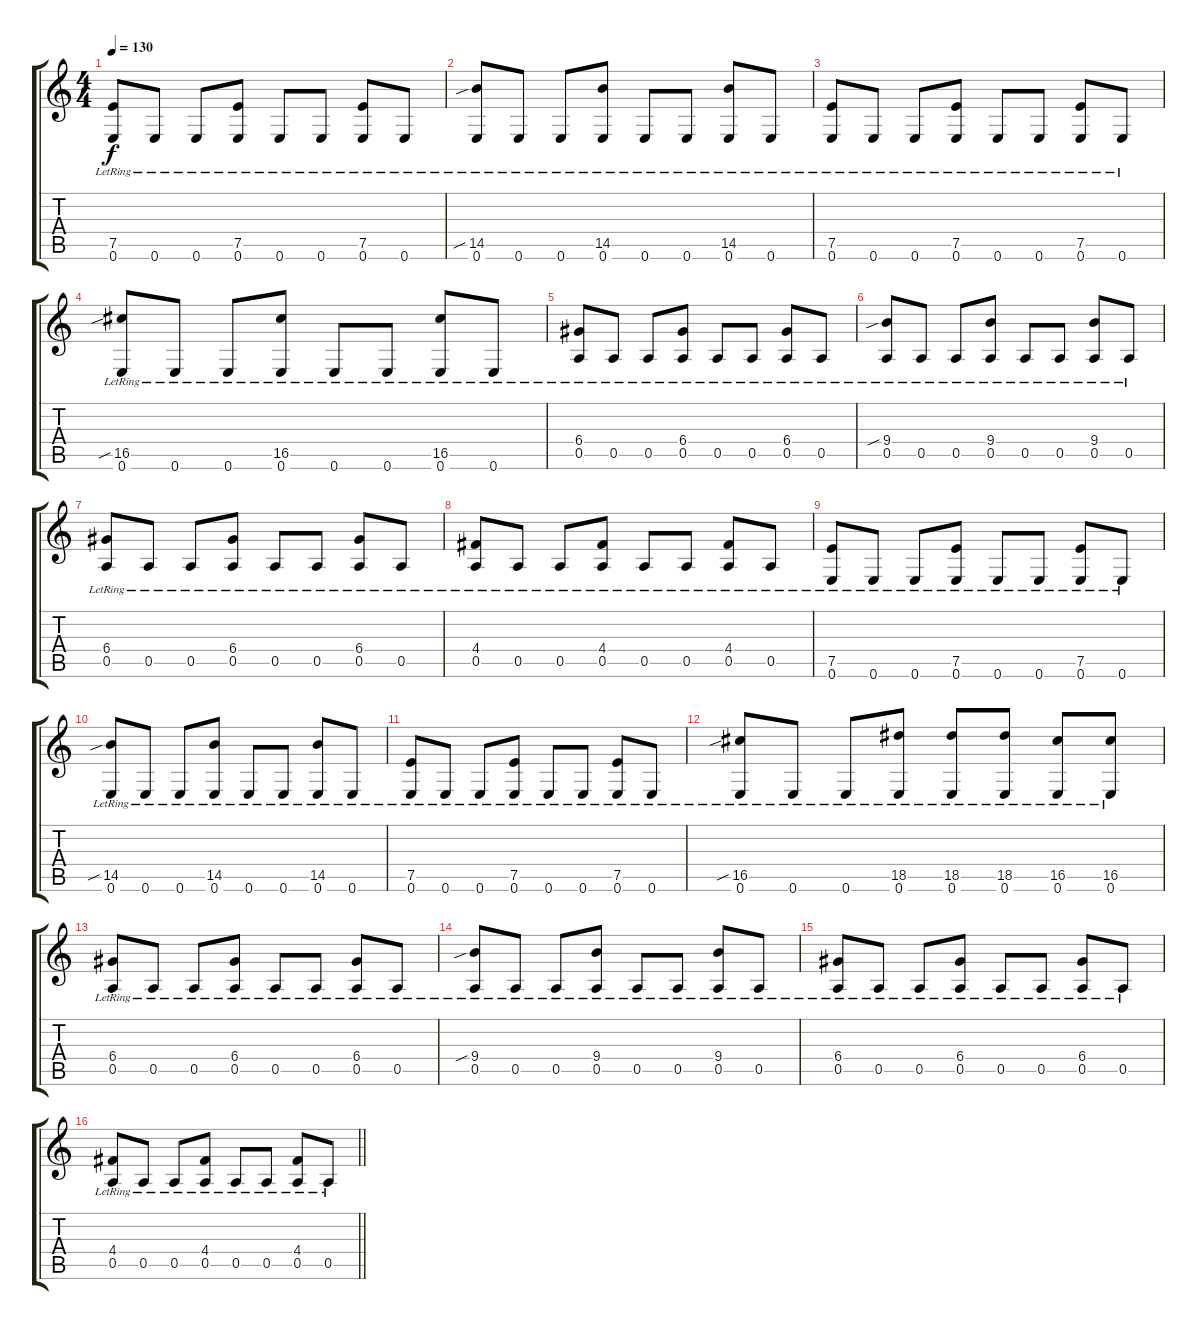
\track "" {instrument overdrivenguitar}
\staff {score tabs}
\tuning (E4 B3 G3 D3 A2 E2) {hide}
\ts (4 4)
\tempo 130
\clef g2
\ks c
(7.5{lr} 0.6{lr}).8{dy f instrument overdrivenguitar} 0.6{lr}.8 0.6{lr}.8 (7.5{lr} 0.6{lr}).8 0.6{lr}.8 0.6{lr}.8 (7.5{lr} 0.6{lr}).8 0.6{lr}.8 |
(14.5{sib lr} 0.6{lr}).8 0.6{lr}.8 0.6{lr}.8 (14.5{lr} 0.6{lr}).8 0.6{lr}.8 0.6{lr}.8 (14.5{lr} 0.6{lr}).8 0.6{lr}.8 |
(7.5{lr} 0.6{lr}).8 0.6{lr}.8 0.6{lr}.8 (7.5{lr} 0.6{lr}).8 0.6{lr}.8 0.6{lr}.8 (7.5{lr} 0.6{lr}).8 0.6{lr}.8 |
(16.5{sib lr} 0.6{lr}).8 0.6{lr}.8 0.6{lr}.8 (16.5{lr} 0.6{lr}).8 0.6{lr}.8 0.6{lr}.8 (16.5{lr} 0.6{lr}).8 0.6{lr}.8 |
(6.4{lr} 0.5{lr}).8 0.5{lr}.8 0.5{lr}.8 (6.4{lr} 0.5{lr}).8 0.5{lr}.8 0.5{lr}.8 (6.4{lr} 0.5{lr}).8 0.5{lr}.8 |
(9.4{sib lr} 0.5{lr}).8 0.5{lr}.8 0.5{lr}.8 (9.4{lr} 0.5{lr}).8 0.5{lr}.8 0.5{lr}.8 (9.4{lr} 0.5{lr}).8 0.5{lr}.8 |
(6.4{lr} 0.5{lr}).8 0.5{lr}.8 0.5{lr}.8 (6.4{lr} 0.5{lr}).8 0.5{lr}.8 0.5{lr}.8 (6.4{lr} 0.5{lr}).8 0.5{lr}.8 |
(4.4{lr} 0.5{lr}).8 0.5{lr}.8 0.5{lr}.8 (4.4{lr} 0.5{lr}).8 0.5{lr}.8 0.5{lr}.8 (4.4{lr} 0.5{lr}).8 0.5{lr}.8 |
(7.5{lr} 0.6{lr}).8 0.6{lr}.8 0.6{lr}.8 (7.5{lr} 0.6{lr}).8 0.6{lr}.8 0.6{lr}.8 (7.5{lr} 0.6{lr}).8 0.6{lr}.8 |
(14.5{sib lr} 0.6{lr}).8 0.6{lr}.8 0.6{lr}.8 (14.5{lr} 0.6{lr}).8 0.6{lr}.8 0.6{lr}.8 (14.5{lr} 0.6{lr}).8 0.6{lr}.8 |
(7.5{lr} 0.6{lr}).8 0.6{lr}.8 0.6{lr}.8 (7.5{lr} 0.6{lr}).8 0.6{lr}.8 0.6{lr}.8 (7.5{lr} 0.6{lr}).8 0.6{lr}.8 |
(16.5{sib lr} 0.6{lr}).8 0.6{lr}.8 0.6{lr}.8 (18.5{lr} 0.6{lr}).8 (18.5 0.6{lr}).8 (18.5 0.6{lr}).8 (16.5{lr} 0.6{lr}).8 (16.5 0.6{lr}).8 |
(6.4{lr} 0.5{lr}).8 0.5{lr}.8 0.5{lr}.8 (6.4{lr} 0.5{lr}).8 0.5{lr}.8 0.5{lr}.8 (6.4{lr} 0.5{lr}).8 0.5{lr}.8 |
(9.4{sib lr} 0.5{lr}).8 0.5{lr}.8 0.5{lr}.8 (9.4{lr} 0.5{lr}).8 0.5{lr}.8 0.5{lr}.8 (9.4{lr} 0.5{lr}).8 0.5{lr}.8 |
(6.4{lr} 0.5{lr}).8 0.5{lr}.8 0.5{lr}.8 (6.4{lr} 0.5{lr}).8 0.5{lr}.8 0.5{lr}.8 (6.4{lr} 0.5{lr}).8 0.5{lr}.8 |
\barLineRight lightlight
(4.4{lr} 0.5{lr}).8 0.5{lr}.8 0.5{lr}.8 (4.4{lr} 0.5{lr}).8 0.5{lr}.8 0.5{lr}.8 (4.4{lr} 0.5{lr}).8 0.5{lr}.8
